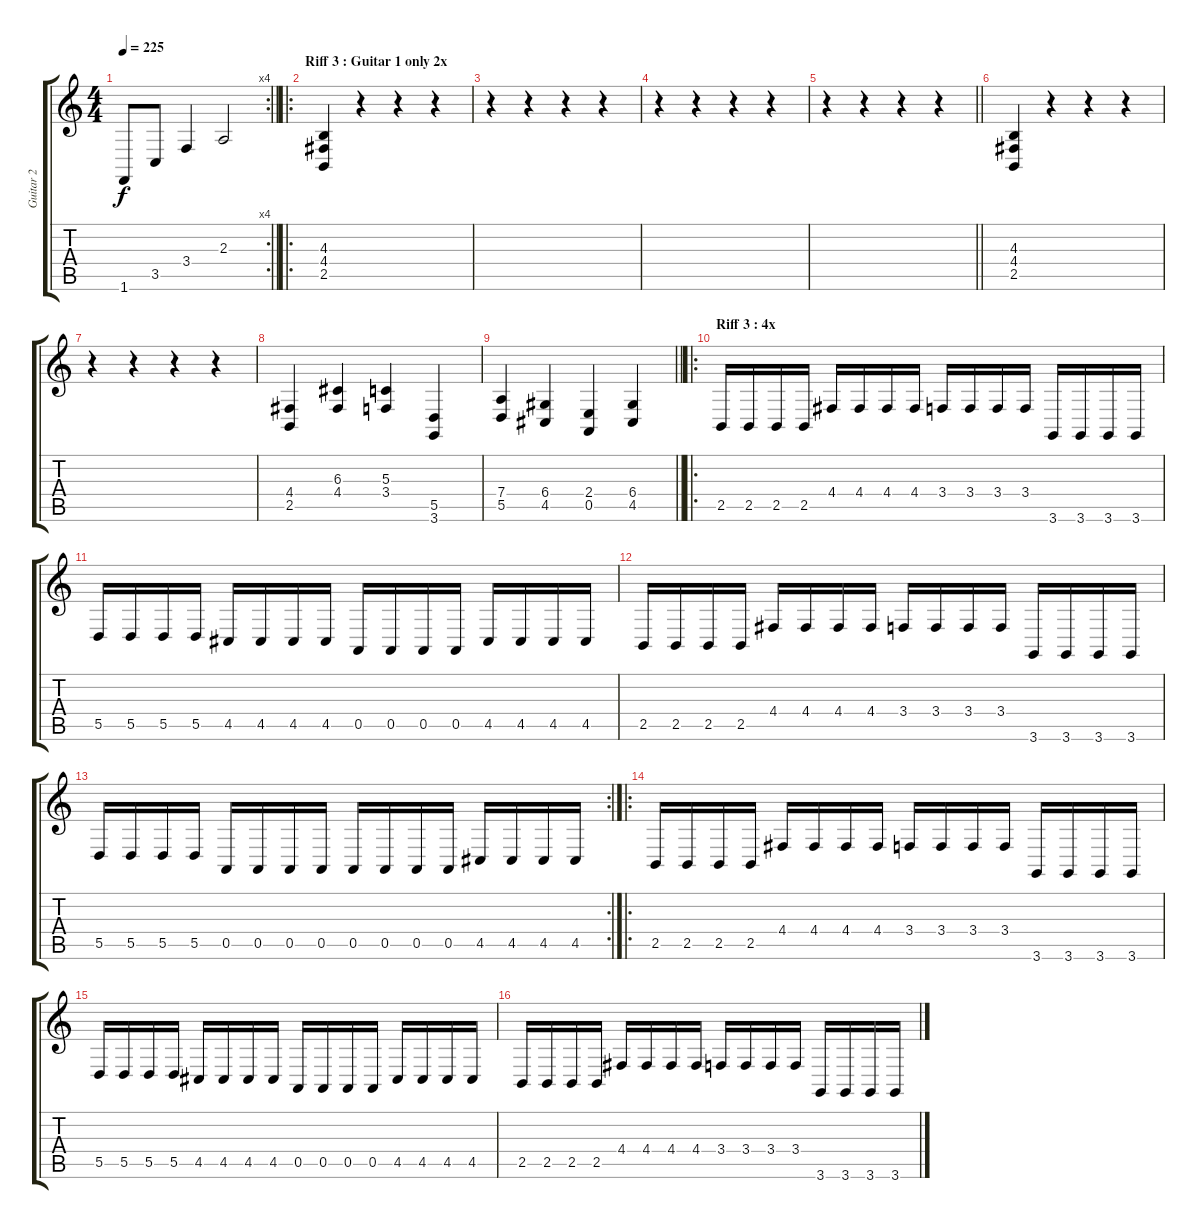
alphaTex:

\track ("Guitar 2" "Guitar 2") {instrument electricgrandpiano}
\staff {score tabs}
\tuning (E4 B3 G3 D3 A2 E2) {hide}
\rc 4
\ts (4 4)
\tempo 225
\clef g2
\barLineRight lightlight
\ks c
1.6.8{dy f} 3.5.8 3.4.4 2.3.2 |
\ro
\section ("" "Riff 3 : Guitar 1 only 2x")
(4.3 4.4 2.5).4 r.4 r.4 r.4 |
r.4 r.4 r.4 r.4 |
r.4 r.4 r.4 r.4 |
\barLineRight lightlight
r.4 r.4 r.4 r.4 |
(4.3 4.4 2.5).4 r.4 r.4 r.4 |
r.4 r.4 r.4 r.4 |
(4.4 2.5).4 (6.3 4.4).4 (5.3 3.4).4 (5.5 3.6).4 |
\barLineRight lightlight
(7.4 5.5).4 (6.4 4.5).4 (2.4 0.5).4 (6.4 4.5).4 |
\ro
\section ("" "Riff 3 : 4x")
2.5.16 2.5.16 2.5.16 2.5.16 4.4.16 4.4.16 4.4.16 4.4.16 3.4.16 3.4.16 3.4.16 3.4.16 3.6.16 3.6.16 3.6.16 3.6.16 |
5.5.16 5.5.16 5.5.16 5.5.16 4.5.16 4.5.16 4.5.16 4.5.16 0.5.16 0.5.16 0.5.16 0.5.16 4.5.16 4.5.16 4.5.16 4.5.16 |
2.5.16 2.5.16 2.5.16 2.5.16 4.4.16 4.4.16 4.4.16 4.4.16 3.4.16 3.4.16 3.4.16 3.4.16 3.6.16 3.6.16 3.6.16 3.6.16 |
\rc 2
5.5.16 5.5.16 5.5.16 5.5.16 0.5.16 0.5.16 0.5.16 0.5.16 0.5.16 0.5.16 0.5.16 0.5.16 4.5.16 4.5.16 4.5.16 4.5.16 |
\ro
2.5.16 2.5.16 2.5.16 2.5.16 4.4.16 4.4.16 4.4.16 4.4.16 3.4.16 3.4.16 3.4.16 3.4.16 3.6.16 3.6.16 3.6.16 3.6.16 |
5.5.16 5.5.16 5.5.16 5.5.16 4.5.16 4.5.16 4.5.16 4.5.16 0.5.16 0.5.16 0.5.16 0.5.16 4.5.16 4.5.16 4.5.16 4.5.16 |
2.5.16 2.5.16 2.5.16 2.5.16 4.4.16 4.4.16 4.4.16 4.4.16 3.4.16 3.4.16 3.4.16 3.4.16 3.6.16 3.6.16 3.6.16 3.6.16
